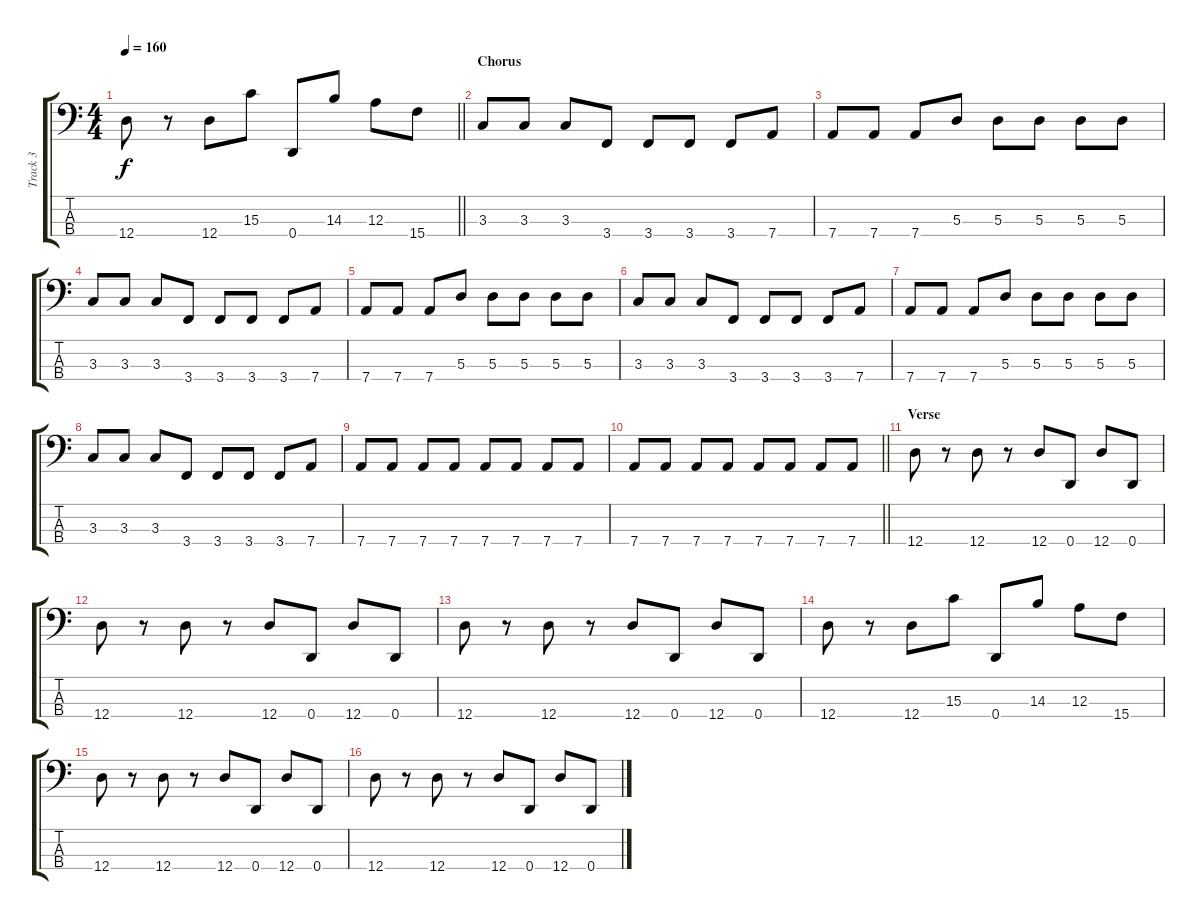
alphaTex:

\track ("Track 3" "Track 3") {instrument electricbassfinger}
\staff {score tabs}
\tuning (G2 D2 A1 D1) {hide}
\ts (4 4)
\tempo 160
\clef f4
\barLineRight lightlight
\ks c
12.4.8{dy f} r.8 12.4.8 15.3.8 0.4.8 14.3.8 12.3.8 15.4.8 |
\section ("" "Chorus")
3.3.8 3.3.8 3.3.8 3.4.8 3.4.8 3.4.8 3.4.8 7.4.8 |
7.4.8 7.4.8 7.4.8 5.3.8 5.3.8 5.3.8 5.3.8 5.3.8 |
3.3.8 3.3.8 3.3.8 3.4.8 3.4.8 3.4.8 3.4.8 7.4.8 |
7.4.8 7.4.8 7.4.8 5.3.8 5.3.8 5.3.8 5.3.8 5.3.8 |
3.3.8 3.3.8 3.3.8 3.4.8 3.4.8 3.4.8 3.4.8 7.4.8 |
7.4.8 7.4.8 7.4.8 5.3.8 5.3.8 5.3.8 5.3.8 5.3.8 |
3.3.8 3.3.8 3.3.8 3.4.8 3.4.8 3.4.8 3.4.8 7.4.8 |
7.4.8 7.4.8 7.4.8 7.4.8 7.4.8 7.4.8 7.4.8 7.4.8 |
\barLineRight lightlight
7.4.8 7.4.8 7.4.8 7.4.8 7.4.8 7.4.8 7.4.8 7.4.8 |
\section ("" "Verse")
12.4.8 r.8 12.4.8 r.8 12.4.8 0.4.8 12.4.8 0.4.8 |
12.4.8 r.8 12.4.8 r.8 12.4.8 0.4.8 12.4.8 0.4.8 |
12.4.8 r.8 12.4.8 r.8 12.4.8 0.4.8 12.4.8 0.4.8 |
12.4.8 r.8 12.4.8 15.3.8 0.4.8 14.3.8 12.3.8 15.4.8 |
12.4.8 r.8 12.4.8 r.8 12.4.8 0.4.8 12.4.8 0.4.8 |
12.4.8 r.8 12.4.8 r.8 12.4.8 0.4.8 12.4.8 0.4.8
